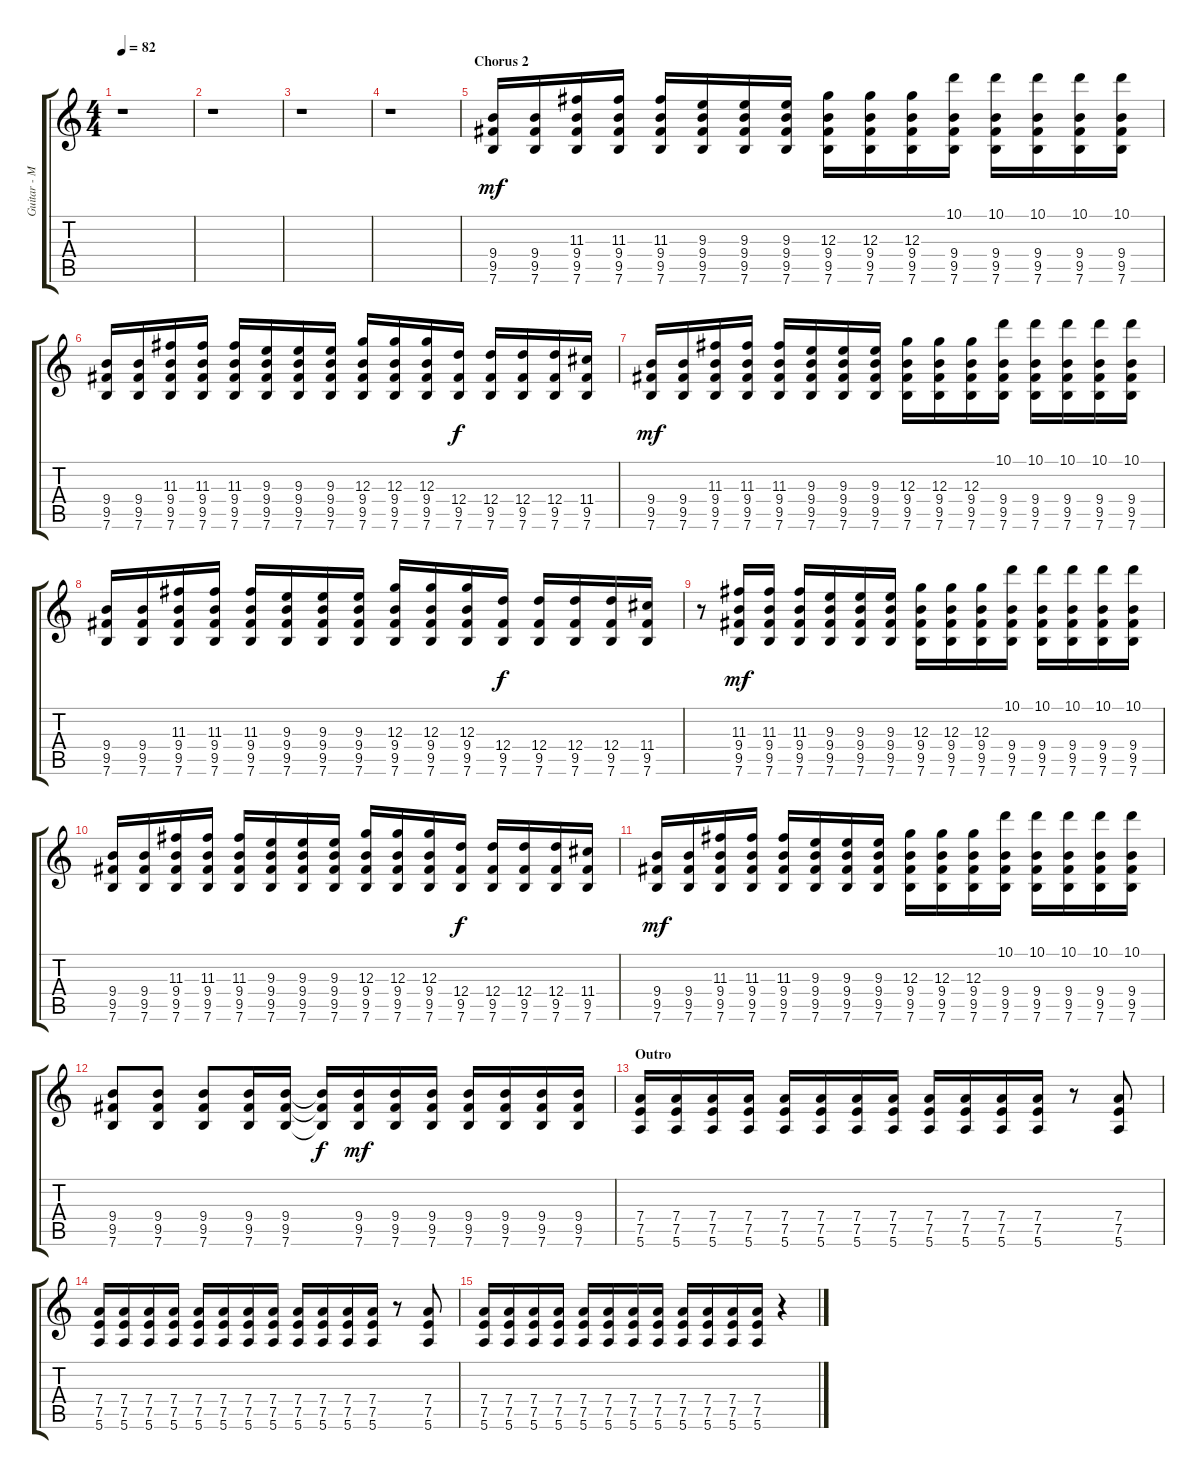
\track ("Guitar - Mark Engles" "Guitar - M") {instrument distortionguitar}
\staff {score tabs}
\tuning (E4 B3 G3 D3 A2 E2) {hide}
\ts (4 4)
\tempo 82
\clef g2
\ks c
r.1{dy mf} |
r.1 |
r.1 |
r.1 |
\section ("" "Chorus 2")
(9.4 9.5 7.6).16 (9.4 9.5 7.6).16 (11.3 9.4 9.5 7.6).16 (11.3 9.4 9.5 7.6).16 (11.3 9.4 9.5 7.6).16 (9.3 9.4 9.5 7.6).16 (9.3 9.4 9.5 7.6).16 (9.3 9.4 9.5 7.6).16 (12.3 9.4 9.5 7.6).16 (12.3 9.4 9.5 7.6).16 (12.3 9.4 9.5 7.6).16 (10.1 9.4 9.5 7.6).16 (10.1 9.4 9.5 7.6).16 (10.1 9.4 9.5 7.6).16 (10.1 9.4 9.5 7.6).16 (10.1 9.4 9.5 7.6).16 |
(9.4 9.5 7.6).16 (9.4 9.5 7.6).16 (11.3 9.4 9.5 7.6).16 (11.3 9.4 9.5 7.6).16 (11.3 9.4 9.5 7.6).16 (9.3 9.4 9.5 7.6).16 (9.3 9.4 9.5 7.6).16 (9.3 9.4 9.5 7.6).16 (12.3 9.4 9.5 7.6).16 (12.3 9.4 9.5 7.6).16 (12.3 9.4 9.5 7.6).16 (12.4 9.5 7.6).16{dy f} (12.4 9.5 7.6).16 (12.4 9.5 7.6).16 (12.4 9.5 7.6).16 (11.4 9.5 7.6).16 |
(9.4 9.5 7.6).16{dy mf} (9.4 9.5 7.6).16 (11.3 9.4 9.5 7.6).16 (11.3 9.4 9.5 7.6).16 (11.3 9.4 9.5 7.6).16 (9.3 9.4 9.5 7.6).16 (9.3 9.4 9.5 7.6).16 (9.3 9.4 9.5 7.6).16 (12.3 9.4 9.5 7.6).16 (12.3 9.4 9.5 7.6).16 (12.3 9.4 9.5 7.6).16 (10.1 9.4 9.5 7.6).16 (10.1 9.4 9.5 7.6).16 (10.1 9.4 9.5 7.6).16 (10.1 9.4 9.5 7.6).16 (10.1 9.4 9.5 7.6).16 |
(9.4 9.5 7.6).16 (9.4 9.5 7.6).16 (11.3 9.4 9.5 7.6).16 (11.3 9.4 9.5 7.6).16 (11.3 9.4 9.5 7.6).16 (9.3 9.4 9.5 7.6).16 (9.3 9.4 9.5 7.6).16 (9.3 9.4 9.5 7.6).16 (12.3 9.4 9.5 7.6).16 (12.3 9.4 9.5 7.6).16 (12.3 9.4 9.5 7.6).16 (12.4 9.5 7.6).16{dy f} (12.4 9.5 7.6).16 (12.4 9.5 7.6).16 (12.4 9.5 7.6).16 (11.4 9.5 7.6).16 |
r.8 (11.3 9.4 9.5 7.6).16{dy mf} (11.3 9.4 9.5 7.6).16 (11.3 9.4 9.5 7.6).16 (9.3 9.4 9.5 7.6).16 (9.3 9.4 9.5 7.6).16 (9.3 9.4 9.5 7.6).16 (12.3 9.4 9.5 7.6).16 (12.3 9.4 9.5 7.6).16 (12.3 9.4 9.5 7.6).16 (10.1 9.4 9.5 7.6).16 (10.1 9.4 9.5 7.6).16 (10.1 9.4 9.5 7.6).16 (10.1 9.4 9.5 7.6).16 (10.1 9.4 9.5 7.6).16 |
(9.4 9.5 7.6).16 (9.4 9.5 7.6).16 (11.3 9.4 9.5 7.6).16 (11.3 9.4 9.5 7.6).16 (11.3 9.4 9.5 7.6).16 (9.3 9.4 9.5 7.6).16 (9.3 9.4 9.5 7.6).16 (9.3 9.4 9.5 7.6).16 (12.3 9.4 9.5 7.6).16 (12.3 9.4 9.5 7.6).16 (12.3 9.4 9.5 7.6).16 (12.4 9.5 7.6).16{dy f} (12.4 9.5 7.6).16 (12.4 9.5 7.6).16 (12.4 9.5 7.6).16 (11.4 9.5 7.6).16 |
(9.4 9.5 7.6).16{dy mf} (9.4 9.5 7.6).16 (11.3 9.4 9.5 7.6).16 (11.3 9.4 9.5 7.6).16 (11.3 9.4 9.5 7.6).16 (9.3 9.4 9.5 7.6).16 (9.3 9.4 9.5 7.6).16 (9.3 9.4 9.5 7.6).16 (12.3 9.4 9.5 7.6).16 (12.3 9.4 9.5 7.6).16 (12.3 9.4 9.5 7.6).16 (10.1 9.4 9.5 7.6).16 (10.1 9.4 9.5 7.6).16 (10.1 9.4 9.5 7.6).16 (10.1 9.4 9.5 7.6).16 (10.1 9.4 9.5 7.6).16 |
(9.4 9.5 7.6).8 (9.4 9.5 7.6).8 (9.4 9.5 7.6).8 (9.4 9.5 7.6).16 (9.4 9.5 7.6).16 (9.4{t} 9.5{t} 7.6{t}).16{dy f} (9.4 9.5 7.6).16{dy mf} (9.4 9.5 7.6).16 (9.4 9.5 7.6).16 (9.4 9.5 7.6).16 (9.4 9.5 7.6).16 (9.4 9.5 7.6).16 (9.4 9.5 7.6).16 |
\section ("" "Outro")
(7.4 7.5 5.6).16 (7.4 7.5 5.6).16 (7.4 7.5 5.6).16 (7.4 7.5 5.6).16 (7.4 7.5 5.6).16 (7.4 7.5 5.6).16 (7.4 7.5 5.6).16 (7.4 7.5 5.6).16 (7.4 7.5 5.6).16 (7.4 7.5 5.6).16 (7.4 7.5 5.6).16 (7.4 7.5 5.6).16 r.8 (7.4 7.5 5.6).8 |
(7.4 7.5 5.6).16 (7.4 7.5 5.6).16 (7.4 7.5 5.6).16 (7.4 7.5 5.6).16 (7.4 7.5 5.6).16 (7.4 7.5 5.6).16 (7.4 7.5 5.6).16 (7.4 7.5 5.6).16 (7.4 7.5 5.6).16 (7.4 7.5 5.6).16 (7.4 7.5 5.6).16 (7.4 7.5 5.6).16 r.8 (7.4 7.5 5.6).8 |
(7.4 7.5 5.6).16 (7.4 7.5 5.6).16 (7.4 7.5 5.6).16 (7.4 7.5 5.6).16 (7.4 7.5 5.6).16 (7.4 7.5 5.6).16 (7.4 7.5 5.6).16 (7.4 7.5 5.6).16 (7.4 7.5 5.6).16 (7.4 7.5 5.6).16 (7.4 7.5 5.6).16 (7.4 7.5 5.6).16 r.4
